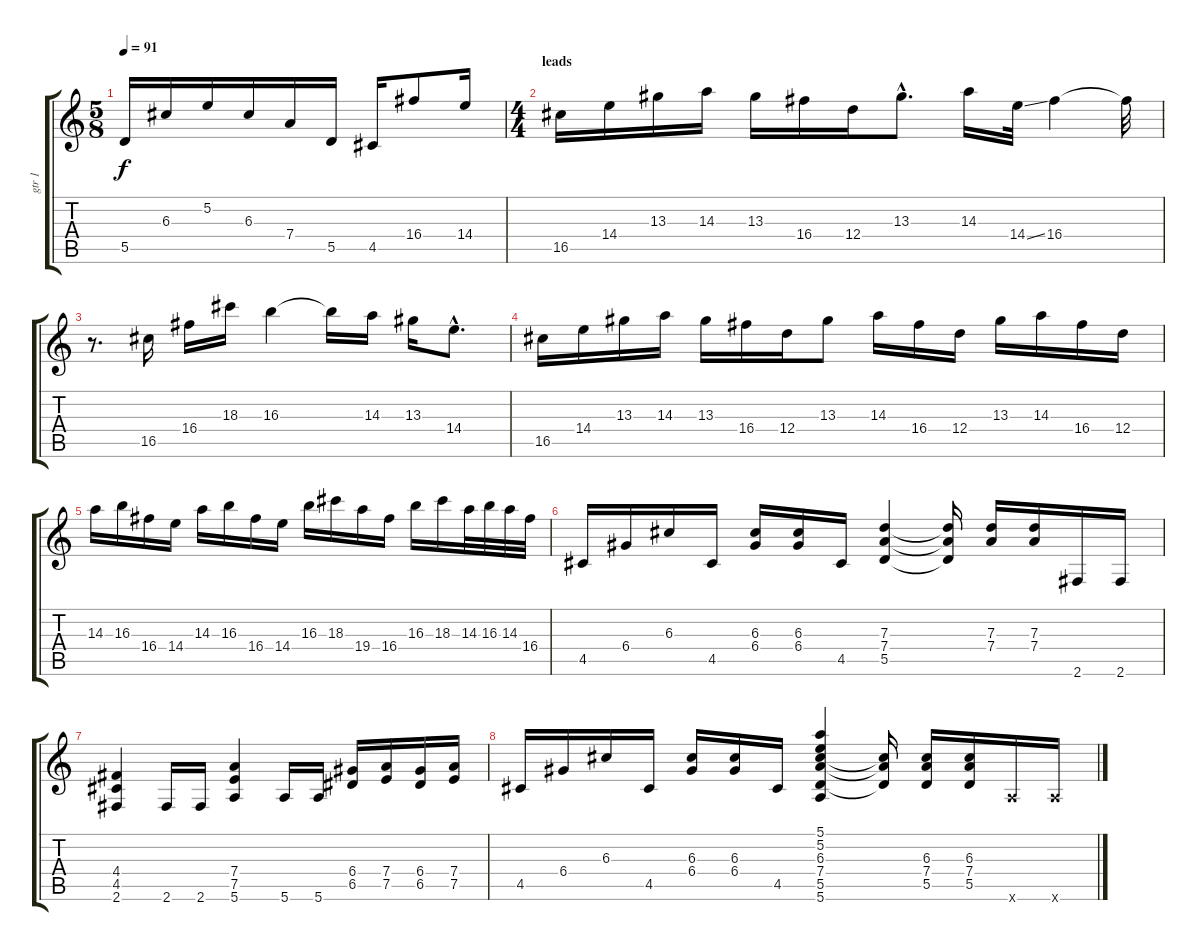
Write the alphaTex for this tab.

\track ("gtr 1" "gtr 1") {instrument distortionguitar}
\staff {score tabs}
\tuning (E4 B3 G3 D3 A2 E2) {hide}
\ts (5 8)
\tempo 91
\clef g2
\ks c
5.5.16{dy f} 6.3.16 5.2.16 6.3.16 7.4.16 5.5.16 4.5.16 16.4.8 14.4.16 |
\ts (4 4)
\section ("" "leads ")
16.5.16 14.4.16 13.3.16 14.3.16 13.3.16 16.4.16 12.4.16 13.3{hac}.8{d} 14.3.16 14.4{ss}.32 16.4.4 16.4{t}.32 |
r.8{d} 16.5.16 16.4.16 18.3.16 16.3.4 16.3{t}.16 14.3.16 13.3.16 14.4{hac}.8{d} |
16.5.16 14.4.16 13.3.16 14.3.16 13.3.16 16.4.16 12.4.16 13.3.8 14.3.16 16.4.16 12.4.16 13.3.16 14.3.16 16.4.16 12.4.16 |
14.3.16 16.3.16 16.4.16 14.4.16 14.3.16 16.3.16 16.4.16 14.4.16 16.3.16 18.3.16 19.4.16 16.4.16 16.3.16 18.3.16 14.3.32 16.3.32 14.3.32 16.4.32 |
4.5.16 6.4.16 6.3.16 4.5.16 (6.3 6.4).16 (6.3 6.4).16 4.5.16 (7.3 7.4 5.5).4 (7.3{t} 7.4{t} 5.5{t}).16 (7.3 7.4).16 (7.3 7.4).16 2.6.16 2.6.16 |
(4.4 4.5 2.6).4 2.6.16 2.6.16 (7.4 7.5 5.6).4 5.6.16 5.6.16 (6.4 6.5).16 (7.4 7.5).16 (6.4 6.5).16 (7.4 7.5).16 |
4.5.16 6.4.16 6.3.16 4.5.16 (6.3 6.4).16 (6.3 6.4).16 4.5.16 (5.1 5.2 6.3 7.4 5.5 5.6).4 (6.3{t} 7.4{t} 5.5{t}).16 (6.3 7.4 5.5).16 (6.3 7.4 5.5).16 5.6{x}.16 5.6{x}.16
